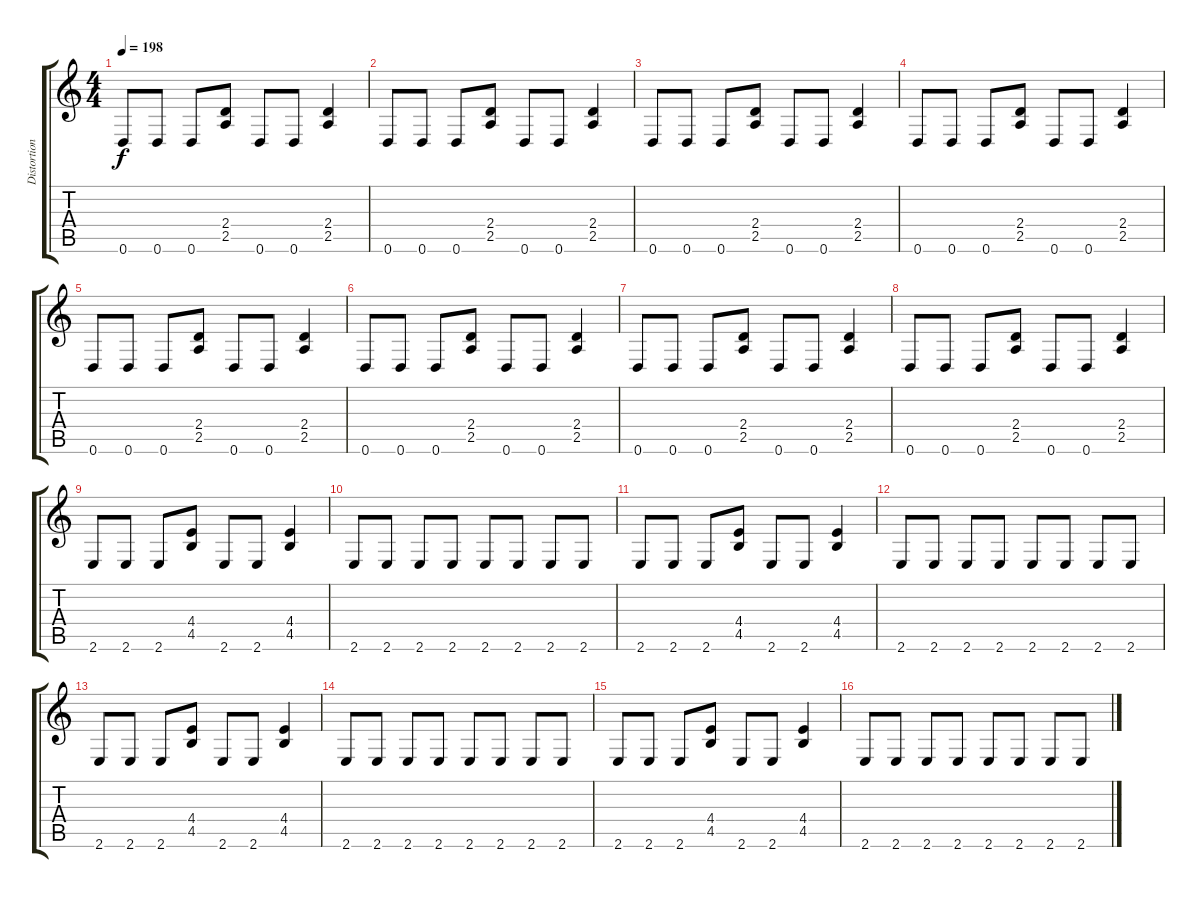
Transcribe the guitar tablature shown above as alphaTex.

\track ("Distortion Guitar 2" "Distortion") {instrument distortionguitar}
\staff {score tabs}
\tuning (D4 A3 F3 C3 G2 D2) {hide}
\ts (4 4)
\tempo 198
\clef g2
\ks c
0.6.8{dy f volume 12 balance 8 instrument distortionguitar} 0.6.8 0.6.8 (2.4 2.5).8 0.6.8 0.6.8 (2.4 2.5).4 |
0.6.8 0.6.8 0.6.8 (2.4 2.5).8 0.6.8 0.6.8 (2.4 2.5).4 |
0.6.8 0.6.8 0.6.8 (2.4 2.5).8 0.6.8 0.6.8 (2.4 2.5).4 |
0.6.8 0.6.8 0.6.8 (2.4 2.5).8 0.6.8 0.6.8 (2.4 2.5).4 |
0.6.8 0.6.8 0.6.8 (2.4 2.5).8 0.6.8 0.6.8 (2.4 2.5).4 |
0.6.8 0.6.8 0.6.8 (2.4 2.5).8 0.6.8 0.6.8 (2.4 2.5).4 |
0.6.8 0.6.8 0.6.8 (2.4 2.5).8 0.6.8 0.6.8 (2.4 2.5).4 |
0.6.8 0.6.8 0.6.8 (2.4 2.5).8 0.6.8 0.6.8 (2.4 2.5).4 |
2.6.8 2.6.8 2.6.8 (4.4 4.5).8 2.6.8 2.6.8 (4.4 4.5).4 |
2.6.8 2.6.8 2.6.8 2.6.8 2.6.8 2.6.8 2.6.8 2.6.8 |
2.6.8 2.6.8 2.6.8 (4.4 4.5).8 2.6.8 2.6.8 (4.4 4.5).4 |
2.6.8 2.6.8 2.6.8 2.6.8 2.6.8 2.6.8 2.6.8 2.6.8 |
2.6.8 2.6.8 2.6.8 (4.4 4.5).8 2.6.8 2.6.8 (4.4 4.5).4 |
2.6.8 2.6.8 2.6.8 2.6.8 2.6.8 2.6.8 2.6.8 2.6.8 |
2.6.8 2.6.8 2.6.8 (4.4 4.5).8 2.6.8 2.6.8 (4.4 4.5).4 |
2.6.8 2.6.8 2.6.8 2.6.8 2.6.8 2.6.8 2.6.8 2.6.8
